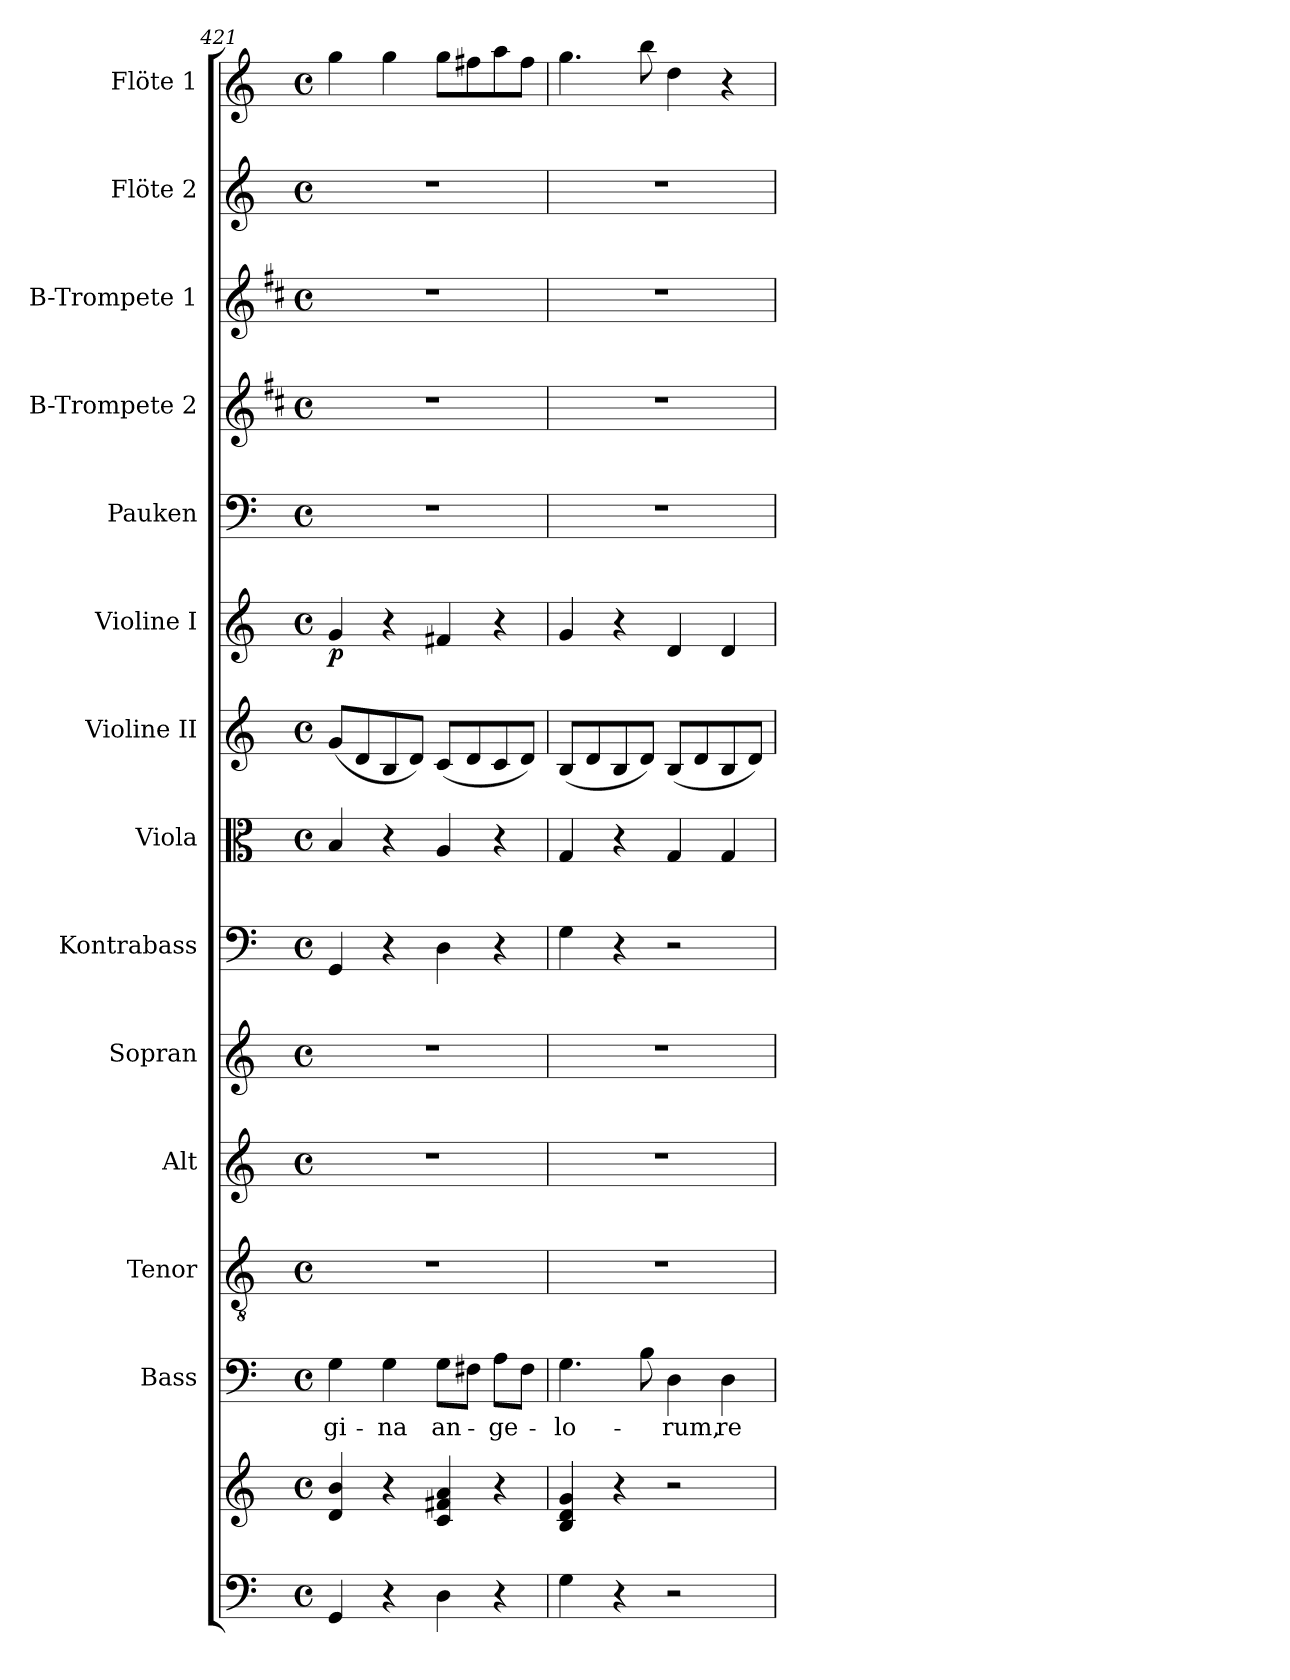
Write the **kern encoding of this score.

**kern	**kern	**kern	**text	**kern	**kern	**kern	**kern	**kern	**kern	**kern	**dynam	**kern	**kern	**kern	**kern	**kern
*part14	*part14	*part13	*part13	*part12	*part11	*part10	*part9	*part8	*part7	*part6	*part6	*part5	*part4	*part3	*part2	*part1
*staff15	*staff14	*staff13	*staff13	*staff12	*staff11	*staff10	*staff9	*staff8	*staff7	*staff6	*staff6	*staff5	*staff4	*staff3	*staff2	*staff1
*	*	*I"Bass	*	*I"Tenor	*I"Alt	*I"Sopran	*I"Kontrabass	*I"Viola	*I"Violine II	*I"Violine I	*	*I"Pauken	*I"B-Trompete 2	*I"B-Trompete 1	*I"Flöte 2	*I"Flöte 1
*	*	*I'B.	*	*I'T.	*I'A.	*I'S.	*I'Kb.	*I'Vla.	*I'Vl. II	*I'Vl. I	*	*I'Pk.	*I'B Trp. 2	*I'B Trp. 1	*I'Fl. 2	*I'Fl. 1
*clefF4	*clefG2	*clefF4	*	*clefGv2	*clefG2	*clefG2	*clefF4	*clefC3	*clefG2	*clefG2	*	*clefF4	*clefG2	*clefG2	*clefG2	*clefG2
*	*	*	*	*	*	*	*ITrd7c12	*	*	*	*	*	*ITrd1c2	*ITrd1c2	*	*
*k[]	*k[]	*k[]	*	*k[]	*k[]	*k[]	*k[]	*k[]	*k[]	*k[]	*	*k[]	*k[]	*k[]	*k[]	*k[]
*C:	*C:	*C:	*	*C:	*C:	*C:	*C:	*C:	*C:	*C:	*	*C:	*C:	*C:	*C:	*C:
*M4/4	*M4/4	*M4/4	*	*M4/4	*M4/4	*M4/4	*M4/4	*M4/4	*M4/4	*M4/4	*	*M4/4	*M4/4	*M4/4	*M4/4	*M4/4
*met(c)	*met(c)	*met(c)	*	*met(c)	*met(c)	*met(c)	*met(c)	*met(c)	*met(c)	*met(c)	*	*met(c)	*met(c)	*met(c)	*met(c)	*met(c)
=421	=421	=421	=421	=421	=421	=421	=421	=421	=421	=421	=421	=421	=421	=421	=421	=421
!	!	!	!LO:LY:b	!	!	!	!	!	!	!	!LO:DY:b	!	!	!	!	!
4GG/	4d/ 4b/	4G\	-gi-	1r	1r	1r	4GGG/	4B/	(<8g/L	4g/	p	1r	1r	1r	1r	4gg\
.	.	.	.	.	.	.	.	.	8d/	.	.	.	.	.	.	.
!	!	!	!LO:LY:b	!	!	!	!	!	!	!	!	!	!	!	!	!
4r	4r	4G\	-na	.	.	.	4r	4r	8B/	4r	.	.	.	.	.	4gg\
.	.	.	.	.	.	.	.	.	8d/J)	.	.	.	.	.	.	.
!	!	!	!LO:LY:b	!	!	!	!	!	!	!	!	!	!	!	!	!
4D\	4c/ 4f#X/ 4a/	8G\L	an-	.	.	.	4DD\	4A/	(<8c/L	4f#X/	.	.	.	.	.	8gg\L
.	.	8F#X\J	.	.	.	.	.	.	8d/	.	.	.	.	.	.	8ff#X\
!	!	!	!LO:LY:b	!	!	!	!	!	!	!	!	!	!	!	!	!
4r	4r	8A\L	-ge-	.	.	.	4r	4r	8c/	4r	.	.	.	.	.	8aa\
.	.	8F#\J	.	.	.	.	.	.	8d/J)	.	.	.	.	.	.	8ff#\J
=422	=422	=422	=422	=422	=422	=422	=422	=422	=422	=422	=422	=422	=422	=422	=422	=422
!	!	!	!LO:LY:b	!	!	!	!	!	!	!	!	!	!	!	!	!
4G\	4B/ 4d/ 4g/	4.G\	-lo-	1r	1r	1r	4GG\	4G/	(<8B/L	4g/	.	1r	1r	1r	1r	4.gg\
.	.	.	.	.	.	.	.	.	8d/	.	.	.	.	.	.	.
4r	4r	.	.	.	.	.	4r	4r	8B/	4r	.	.	.	.	.	.
.	.	8B\	.	.	.	.	.	.	8d/J)	.	.	.	.	.	.	8bb\
!	!	!	!LO:LY:b	!	!	!	!	!	!	!	!	!	!	!	!	!
2r	2r	4D\	-rum,	.	.	.	2r	4G/	(<8B/L	4d/	.	.	.	.	.	4dd\
.	.	.	.	.	.	.	.	.	8d/	.	.	.	.	.	.	.
!	!	!	!LO:LY:b	!	!	!	!	!	!	!	!	!	!	!	!	!
.	.	4D\	re-	.	.	.	.	4G/	8B/	4d/	.	.	.	.	.	4r
.	.	.	.	.	.	.	.	.	8d/J)	.	.	.	.	.	.	.
=	=	=	=	=	=	=	=	=	=	=	=	=	=	=	=	=
*-	*-	*-	*-	*-	*-	*-	*-	*-	*-	*-	*-	*-	*-	*-	*-	*-
